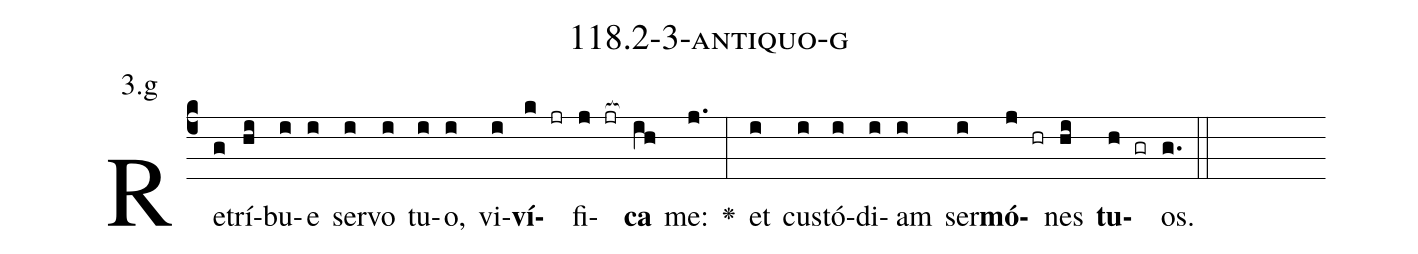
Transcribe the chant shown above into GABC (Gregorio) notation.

name: 118.2-3-antiquo-g;
annotation: 3.g;
%%
(c4)Re(g)trí(hi)bu(i)e(i) ser(i)vo(i) tu(i)o,(i) vi(i)<b>ví</b>(k jr)fi(j jr[ocb:1{])<b>ca</b>(ih[ocb:0}]) me:(j.) <v>\greheightstar</v>(:) et(i) cus(i)tó(i)di(i)am(i) ser(i)<b>mó</b>(j hr)nes(hi) <b>tu</b>(h gr)os.(g.) (::)


%E(i) u(i) o(j) u(hi) a(h) e.(g.) (::)
